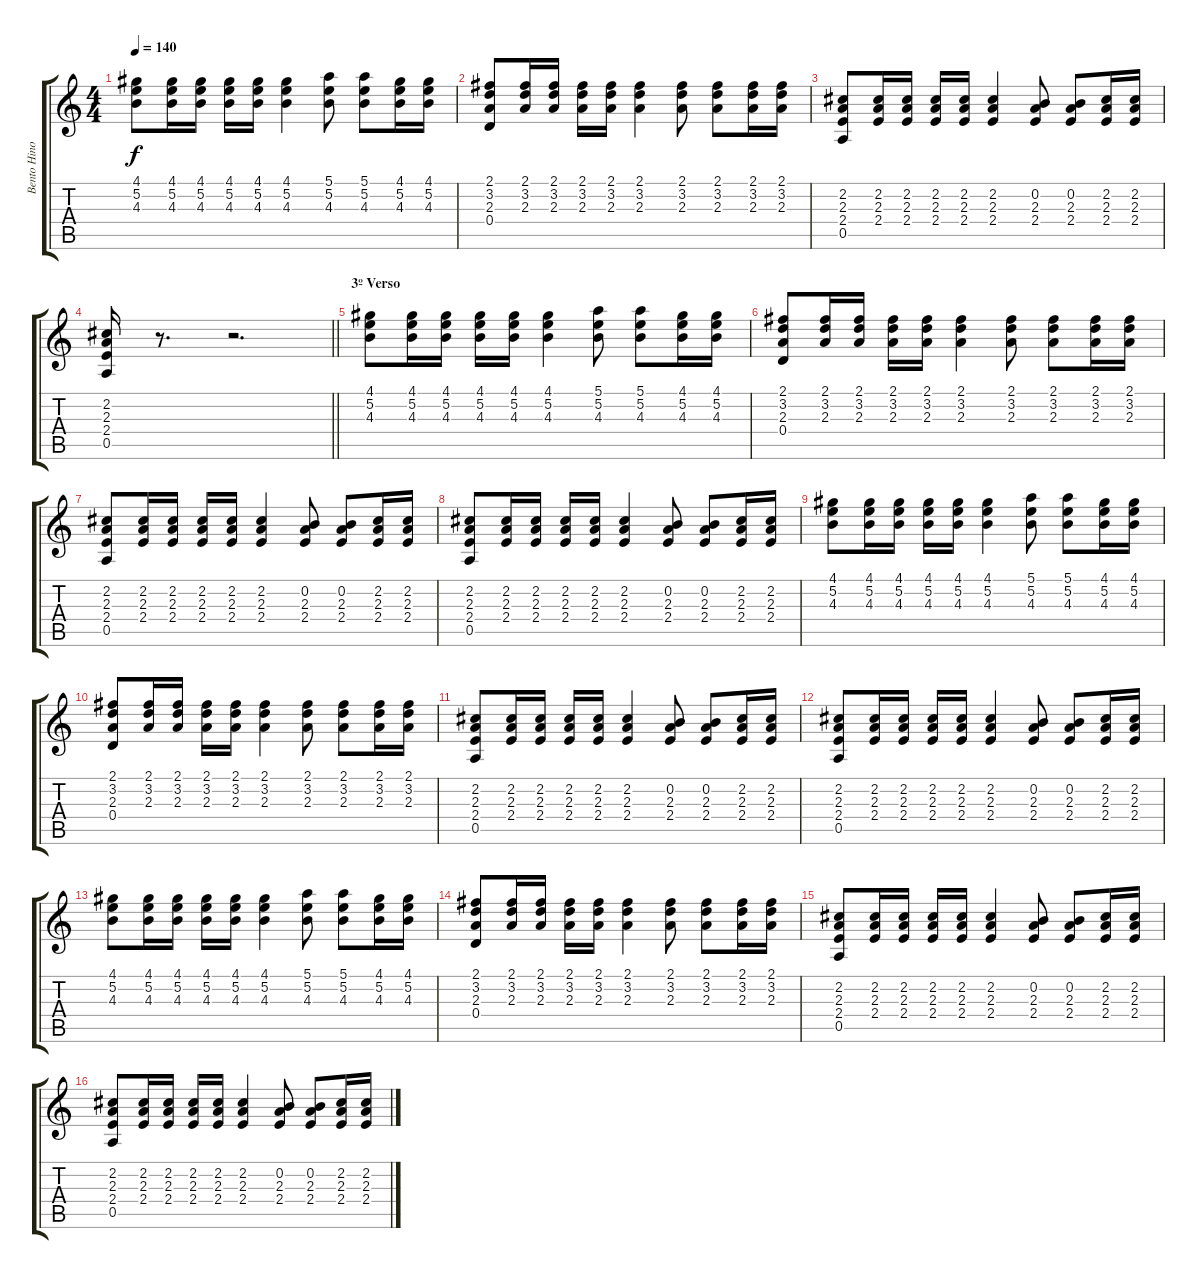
\track ("Bento Hinoto (Violão)" "Bento Hino") {instrument acousticguitarsteel}
\staff {score tabs}
\tuning (E4 B3 G3 D3 A2 E2) {hide}
\ts (4 4)
\tempo 140
\clef g2
\ks c
(4.1 5.2 4.3).8{dy f} (4.1 5.2 4.3).16 (4.1 5.2 4.3).16 (4.1 5.2 4.3).16 (4.1 5.2 4.3).16 (4.1 5.2 4.3).4 (5.1 5.2 4.3).8 (5.1 5.2 4.3).8 (4.1 5.2 4.3).16 (4.1 5.2 4.3).16 |
(2.1 3.2 2.3 0.4).8 (2.1 3.2 2.3).16 (2.1 3.2 2.3).16 (2.1 3.2 2.3).16 (2.1 3.2 2.3).16 (2.1 3.2 2.3).4 (2.1 3.2 2.3).8 (2.1 3.2 2.3).8 (2.1 3.2 2.3).16 (2.1 3.2 2.3).16 |
(2.2 2.3 2.4 0.5).8 (2.2 2.3 2.4).16 (2.2 2.3 2.4).16 (2.2 2.3 2.4).16 (2.2 2.3 2.4).16 (2.2 2.3 2.4).4 (0.2 2.3 2.4).8 (0.2 2.3 2.4).8 (2.2 2.3 2.4).16 (2.2 2.3 2.4).16 |
\barLineRight lightlight
(2.2 2.3 2.4 0.5).16 r.8{d} r.2{d} |
\section ("" "3º Verso")
(4.1 5.2 4.3).8{volume 13} (4.1 5.2 4.3).16 (4.1 5.2 4.3).16 (4.1 5.2 4.3).16 (4.1 5.2 4.3).16 (4.1 5.2 4.3).4 (5.1 5.2 4.3).8 (5.1 5.2 4.3).8 (4.1 5.2 4.3).16 (4.1 5.2 4.3).16 |
(2.1 3.2 2.3 0.4).8 (2.1 3.2 2.3).16 (2.1 3.2 2.3).16 (2.1 3.2 2.3).16 (2.1 3.2 2.3).16 (2.1 3.2 2.3).4 (2.1 3.2 2.3).8 (2.1 3.2 2.3).8 (2.1 3.2 2.3).16 (2.1 3.2 2.3).16 |
(2.2 2.3 2.4 0.5).8 (2.2 2.3 2.4).16 (2.2 2.3 2.4).16 (2.2 2.3 2.4).16 (2.2 2.3 2.4).16 (2.2 2.3 2.4).4 (0.2 2.3 2.4).8 (0.2 2.3 2.4).8 (2.2 2.3 2.4).16 (2.2 2.3 2.4).16 |
(2.2 2.3 2.4 0.5).8 (2.2 2.3 2.4).16 (2.2 2.3 2.4).16 (2.2 2.3 2.4).16 (2.2 2.3 2.4).16 (2.2 2.3 2.4).4 (0.2 2.3 2.4).8 (0.2 2.3 2.4).8 (2.2 2.3 2.4).16 (2.2 2.3 2.4).16 |
(4.1 5.2 4.3).8 (4.1 5.2 4.3).16 (4.1 5.2 4.3).16 (4.1 5.2 4.3).16 (4.1 5.2 4.3).16 (4.1 5.2 4.3).4 (5.1 5.2 4.3).8 (5.1 5.2 4.3).8 (4.1 5.2 4.3).16 (4.1 5.2 4.3).16 |
(2.1 3.2 2.3 0.4).8 (2.1 3.2 2.3).16 (2.1 3.2 2.3).16 (2.1 3.2 2.3).16 (2.1 3.2 2.3).16 (2.1 3.2 2.3).4 (2.1 3.2 2.3).8 (2.1 3.2 2.3).8 (2.1 3.2 2.3).16 (2.1 3.2 2.3).16 |
(2.2 2.3 2.4 0.5).8 (2.2 2.3 2.4).16 (2.2 2.3 2.4).16 (2.2 2.3 2.4).16 (2.2 2.3 2.4).16 (2.2 2.3 2.4).4 (0.2 2.3 2.4).8 (0.2 2.3 2.4).8 (2.2 2.3 2.4).16 (2.2 2.3 2.4).16 |
(2.2 2.3 2.4 0.5).8 (2.2 2.3 2.4).16 (2.2 2.3 2.4).16 (2.2 2.3 2.4).16 (2.2 2.3 2.4).16 (2.2 2.3 2.4).4 (0.2 2.3 2.4).8 (0.2 2.3 2.4).8 (2.2 2.3 2.4).16 (2.2 2.3 2.4).16 |
(4.1 5.2 4.3).8 (4.1 5.2 4.3).16 (4.1 5.2 4.3).16 (4.1 5.2 4.3).16 (4.1 5.2 4.3).16 (4.1 5.2 4.3).4 (5.1 5.2 4.3).8 (5.1 5.2 4.3).8 (4.1 5.2 4.3).16 (4.1 5.2 4.3).16 |
(2.1 3.2 2.3 0.4).8 (2.1 3.2 2.3).16 (2.1 3.2 2.3).16 (2.1 3.2 2.3).16 (2.1 3.2 2.3).16 (2.1 3.2 2.3).4 (2.1 3.2 2.3).8 (2.1 3.2 2.3).8 (2.1 3.2 2.3).16 (2.1 3.2 2.3).16 |
(2.2 2.3 2.4 0.5).8 (2.2 2.3 2.4).16 (2.2 2.3 2.4).16 (2.2 2.3 2.4).16 (2.2 2.3 2.4).16 (2.2 2.3 2.4).4 (0.2 2.3 2.4).8 (0.2 2.3 2.4).8 (2.2 2.3 2.4).16 (2.2 2.3 2.4).16 |
(2.2 2.3 2.4 0.5).8 (2.2 2.3 2.4).16 (2.2 2.3 2.4).16 (2.2 2.3 2.4).16 (2.2 2.3 2.4).16 (2.2 2.3 2.4).4 (0.2 2.3 2.4).8 (0.2 2.3 2.4).8 (2.2 2.3 2.4).16 (2.2 2.3 2.4).16
